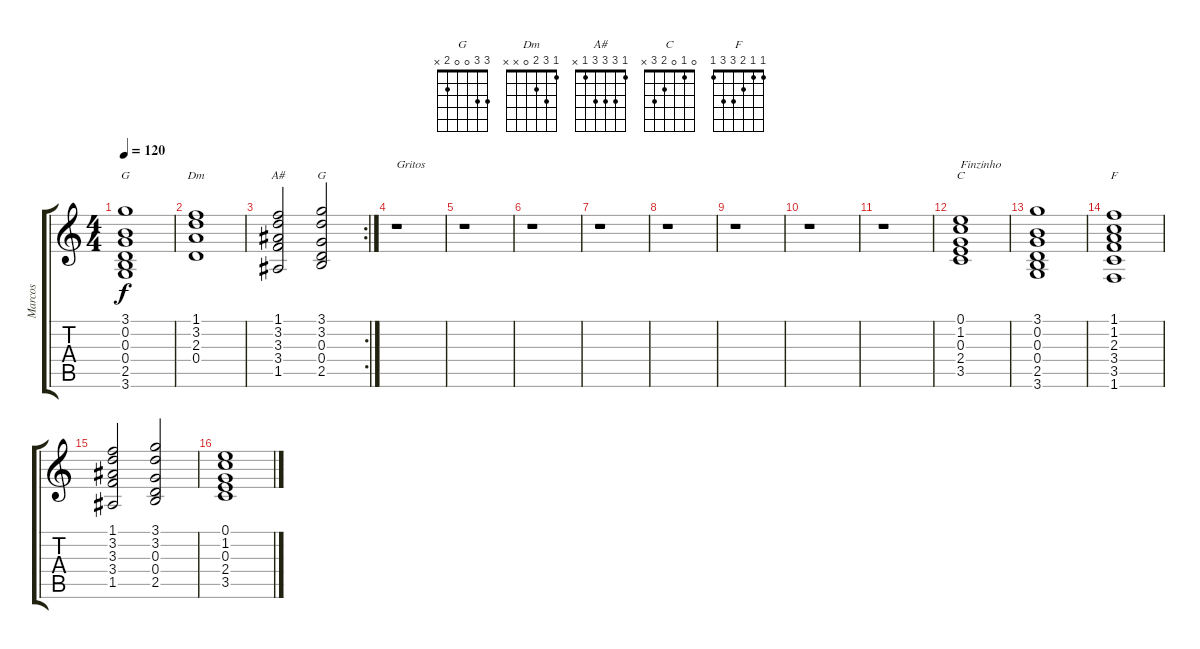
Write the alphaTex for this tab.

\track ("Marcos" "Marcos") {instrument distortionguitar}
\staff {score tabs}
\tuning (E4 B3 G3 D3 A2 E2) {hide}
\chord ("G" 3 0 0 0 2 3)
\chord ("Dm" 1 3 2 0 x x)
\chord ("A#" 1 3 3 3 1 x)
\chord ("G" 3 3 0 0 2 x)
\chord ("C" 0 1 0 2 3 x)
\chord ("F" 1 1 2 3 3 1)
\ts (4 4)
\tempo 120
\clef g2
\ks c
(3.1 0.2 0.3 0.4 2.5 3.6).1{ch "G" dy f} |
(1.1 3.2 2.3 0.4).1{ch "Dm"} |
\rc 2
(1.1 3.2 3.3 3.4 1.5).2{ch "A#"} (3.1 3.2 0.3 0.4 2.5).2{ch "G"} |
r.1{txt "Gritos"} |
r.1 |
r.1 |
r.1 |
r.1 |
r.1 |
r.1 |
r.1 |
(0.1 1.2 0.3 2.4 3.5).1{ch "C" txt "Finzinho"} |
(3.1 0.2 0.3 0.4 2.5 3.6).1 |
(1.1 1.2 2.3 3.4 3.5 1.6).1{ch "F"} |
(1.1 3.2 3.3 3.4 1.5).2 (3.1 3.2 0.3 0.4 2.5).2 |
(0.1 1.2 0.3 2.4 3.5).1
